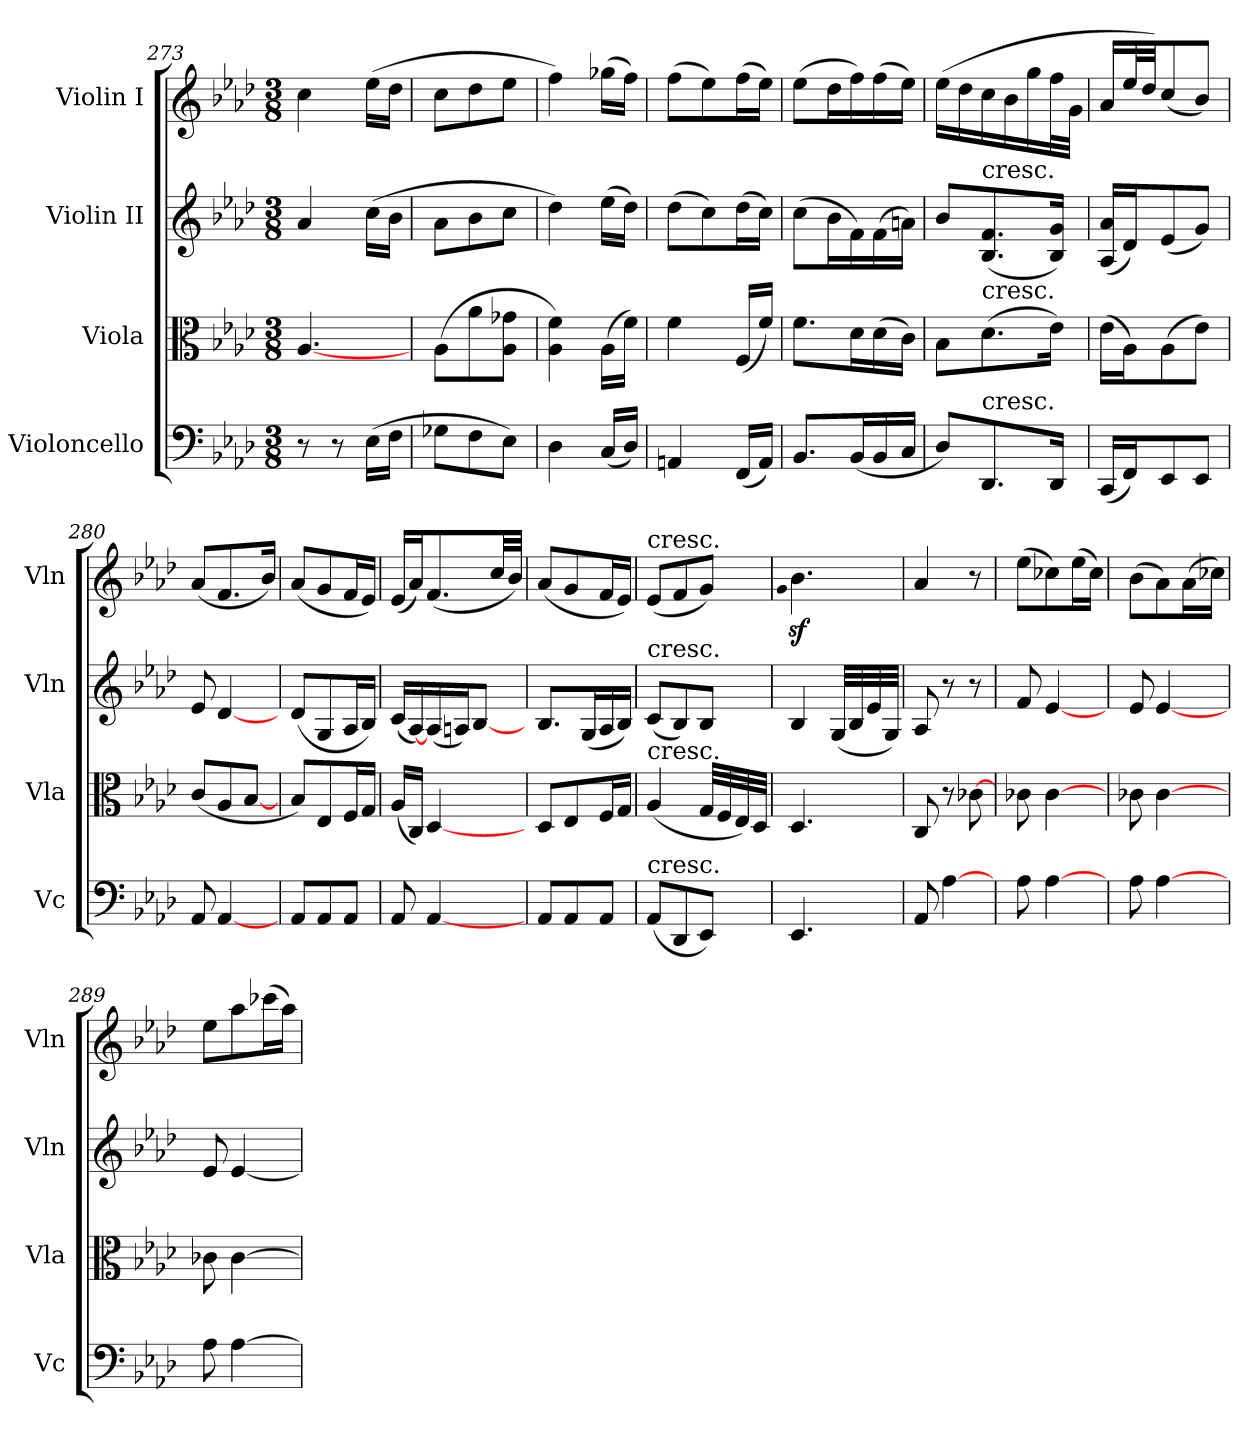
**kern	**kern	**kern	**kern
*part4	*part3	*part2	*part1
*staff4	*staff3	*staff2	*staff1
*I"Violoncello	*I"Viola	*I"Violin II	*I"Violin I
*I'Vc	*I'Vla	*I'Vln	*I'Vln
*clefF4	*clefC3	*clefG2	*clefG2
*k[b-e-a-d-]	*k[b-e-a-d-]	*k[b-e-a-d-]	*k[b-e-a-d-]
*A-:	*A-:	*A-:	*A-:
*M3/8	*M3/8	*M3/8	*M3/8
=273	=273	=273	=273
8r	[4.A-	4a-	4cc
8r	.	.	.
(16E-\LL	.	(16cc\LL	(16ee-\LL
16F\JJ	.	16b-\JJ	16dd-\JJ
=274	=274	=274	=274
8G-X\L	(8A-\L	8a-\L	8cc\L
8F\	8a-\	8b-\	8dd-\
8E-\J)	8A-\ 8g-X\J	8cc\J	8ee-\J
=275	=275	=275	=275
4D-	4A- 4f)	4dd-)	4ff)
(16C/LL	(16A-\LL	(16ee-\LL	(16gg-X\LL
16D-/JJ)	16f\JJ)	16dd-\JJ)	16ff\JJ)
=276	=276	=276	=276
4AAn	4f	(8dd-\L	(8ff\L
.	.	8cc\)	8ee-\)
(16FF/LL	(16F/LL	(16dd-\L	(16ff\L
16AA/JJ)	16f/JJ)	16cc\JJ)	16ee-\JJ)
=277	=277	=277	=277
8.BB-/L	8.f\L	(8cc\L	(8ee-\L
.	.	16b-\L	16dd-\L
(16BB-/L	16d-\L	16f\)	16ff\)
16BB-/	(16d-\	(16f\	(16ff\
16C/JJ	16c\JJ)	16an\JJ)	16ee-\JJ)
=278	=278	=278	=278
8D-/L)	8B-\L	8b-/L	(16ee-\LL
.	.	.	16dd-\
!	!	!LO:TX:a:t=cresc.	!
!	!LO:TX:a:t=cresc.	!	!
!LO:TX:a:t=cresc.	!	!	!
8.DD-/	(8.d-\	(8.B-/ 8.f/	16cc\
.	.	.	16b-\
.	.	.	16gg\
16DD-/Jk	16e-\Jk)	16B-/ 16g/Jk)	32ff\L
.	.	.	32g\JJJ
=279	=279	=279	=279
(16CC/LL	(16e-\LL	(16A-/ 16a-/LL	16a-/LL
16FF/J)	16A-\J)	16d-/J)	32ee-/L
.	.	.	32dd-/JJ)
8EE-/	(8A-\	(8e-/	(8cc/
8EE-/J	8e-\J)	8g/J)	8b-/J)
=280	=280	=280	=280
8AA-	(8c/L	8e-	(8a-/L
[4AA-	8A-/	[4d-	8.f/
.	[8B-/J	.	.
.	.	.	16b-/Jk)
=281	=281	=281	=281
8AA-/L	8B-/L)	(8d-/L	(8a-/L
8AA-/	8E-/	8G/	8g/
8AA-/J	16F/L	16A-/L	16f/L
.	16G/JJ	16B-/JJ)	16e-/JJ)
=282	=282	=282	=282
8AA-	(16A-/LL	(16c/LL	(16e-/LL
.	16C/JJ)	[16A-/)	16a-/J)
[4AA-	[4D-	(16A-/	(8.f/
.	.	16An/J)	.
.	.	[8B-/J	.
.	.	.	32cc/LL
.	.	.	32b-/JJJ)
=283	=283	=283	=283
8AA-/L	8D-/L	8.B-/L	(8a-/L
8AA-/	8E-/	.	8g/
.	.	(16G/L	.
8AA-/J	16F/L	16A-/	16f/L
.	16G/JJ	16B-/JJ)	16e-/JJ)
=284	=284	=284	=284
!	!	!	!LO:TX:a:t=cresc.
!	!	!LO:TX:a:t=cresc.	!
!	!LO:TX:a:t=cresc.	!	!
!LO:TX:a:t=cresc.	!	!	!
(8AA-/L	(4A-	(8c/L	(8e-/L
8DD-/	.	8B-/)	8f/
8EE-/J)	32G/LLL	8B-/J	8g/J)
.	32F/	.	.
.	32E-/)	.	.
.	32D-/JJJ	.	.
=285	=285	=285	=285
.	.	.	qqg
4.EE-	4.D-	4B-	4.b-z
.	.	(32G/LLL	.
.	.	32B-/	.
.	.	32e-/	.
.	.	32G/JJJ)	.
=286	=286	=286	=286
8AA-	8C	8A-	4a-
[4A-	8r	8r	.
.	[8c-X	8r	8r
=287	=287	=287	=287
8A-	8c-X	8f	(8ee-\L
[4A-	[4c-	[4e-	8cc-X\)
.	.	.	(16ee-\L
.	.	.	16cc-\JJ)
=288	=288	=288	=288
8A-	8c-X	8e-	(8b-\L
[4A-	[4c-	[4e-	8a-\)
.	.	.	(16a-\L
.	.	.	16cc-X\JJ)
=289	=289	=289	=289
8A-	8c-X	8e-	8ee-\L
[4A-	[4c-	[4e-	8aa-\
.	.	.	(16ccc-X\L
.	.	.	16aa-\JJ)
=	=	=	=
*-	*-	*-	*-
